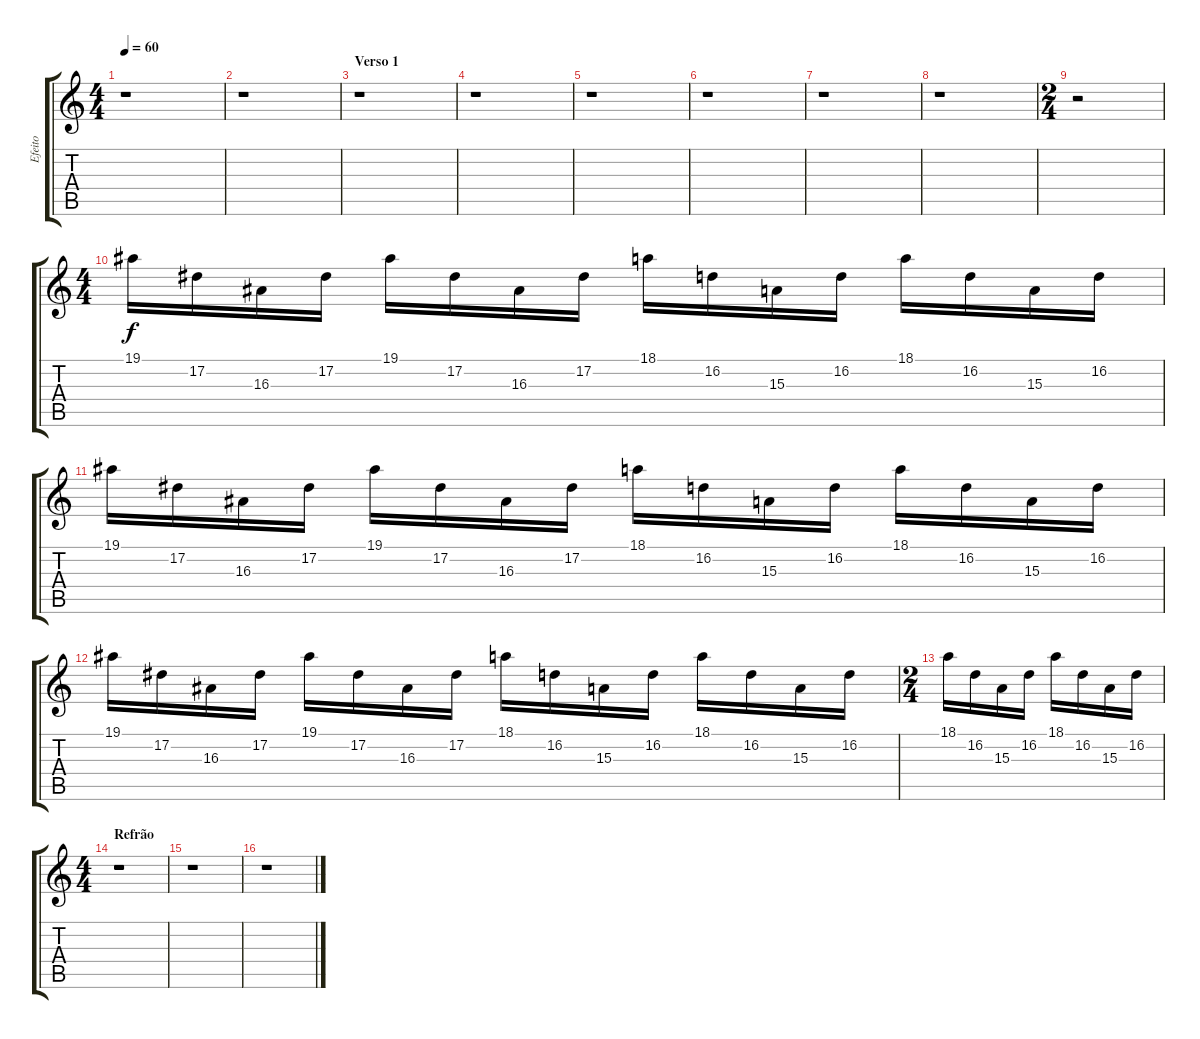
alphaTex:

\track ("Efeito" "Efeito") {instrument pad1newage}
\staff {score tabs}
\tuning (Eb4 Bb3 Gb3 Db3 Ab2 Eb2) {hide}
\ts (4 4)
\tempo 60
\clef g2
\ks c
r.1{dy f instrument pad1newage} |
r.1 |
\section ("" "Verso 1")
r.1 |
r.1 |
r.1 |
r.1 |
r.1 |
r.1 |
\ts (2 4)
r.2 |
\ts (4 4)
19.1.16 17.2.16 16.3.16 17.2.16 19.1.16 17.2.16 16.3.16 17.2.16 18.1.16 16.2.16 15.3.16 16.2.16 18.1.16 16.2.16 15.3.16 16.2.16 |
19.1.16 17.2.16 16.3.16 17.2.16 19.1.16 17.2.16 16.3.16 17.2.16 18.1.16 16.2.16 15.3.16 16.2.16 18.1.16 16.2.16 15.3.16 16.2.16 |
19.1.16 17.2.16 16.3.16 17.2.16 19.1.16 17.2.16 16.3.16 17.2.16 18.1.16 16.2.16 15.3.16 16.2.16 18.1.16 16.2.16 15.3.16 16.2.16 |
\ts (2 4)
18.1.16 16.2.16 15.3.16 16.2.16 18.1.16 16.2.16 15.3.16 16.2.16 |
\ts (4 4)
\section ("" "Refrão")
r.1 |
r.1 |
r.1
